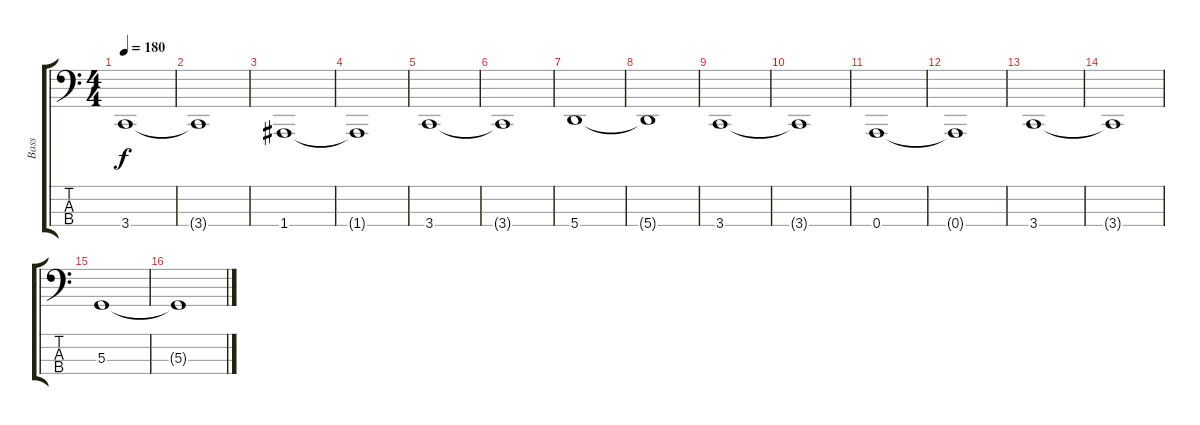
\track ("Bass" "Bass") {instrument electricbassfinger}
\staff {score tabs}
\tuning (C2 G1 D1 A0) {hide}
\ts (4 4)
\tempo 180
\clef f4
\ks c
3.4.1{dy f} |
3.4{t}.1 |
1.4.1 |
1.4{t}.1 |
3.4.1 |
3.4{t}.1 |
5.4.1 |
5.4{t}.1 |
3.4.1 |
3.4{t}.1 |
0.4.1 |
0.4{t}.1 |
3.4.1 |
3.4{t}.1 |
5.3.1 |
5.3{t}.1
